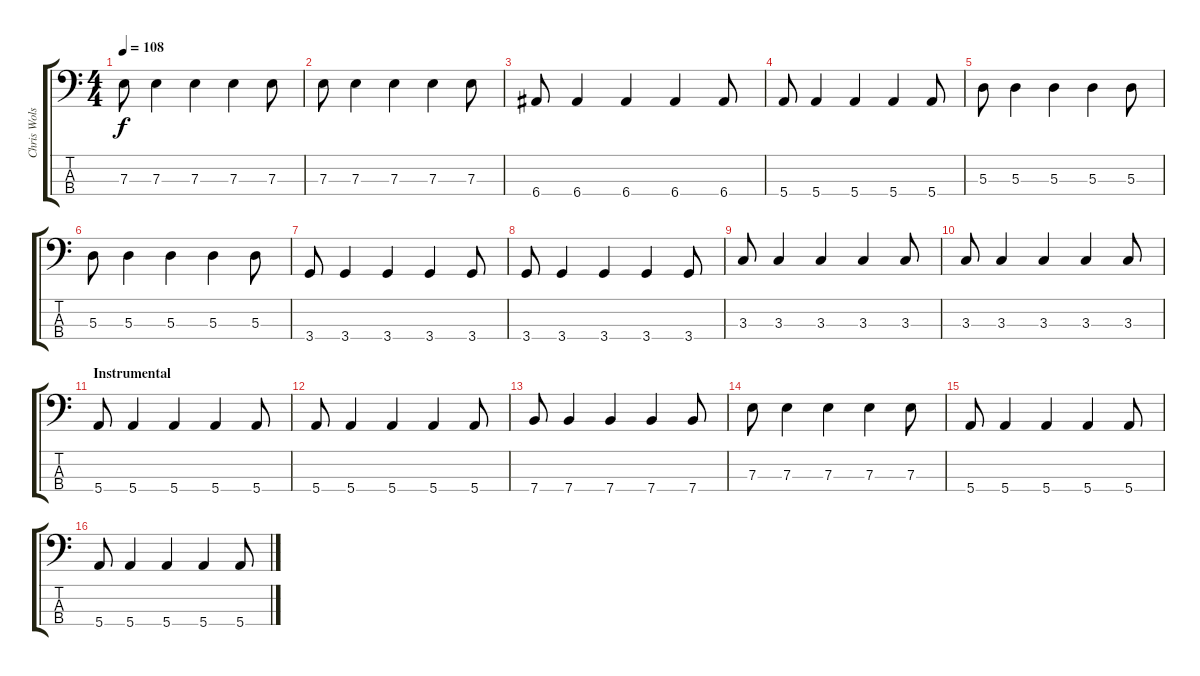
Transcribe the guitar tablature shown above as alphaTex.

\track ("Chris Wolstenholme" "Chris Wols") {instrument electricbassfinger}
\staff {score tabs}
\tuning (G2 D2 A1 E1) {hide}
\ts (4 4)
\tempo 108
\clef f4
\ks c
7.3.8{dy f} 7.3.4 7.3.4 7.3.4 7.3.8 |
7.3.8 7.3.4 7.3.4 7.3.4 7.3.8 |
6.4.8 6.4.4 6.4.4 6.4.4 6.4.8 |
5.4.8 5.4.4 5.4.4 5.4.4 5.4.8 |
5.3.8 5.3.4 5.3.4 5.3.4 5.3.8 |
5.3.8 5.3.4 5.3.4 5.3.4 5.3.8 |
3.4.8 3.4.4 3.4.4 3.4.4 3.4.8 |
3.4.8 3.4.4 3.4.4 3.4.4 3.4.8 |
3.3.8 3.3.4 3.3.4 3.3.4 3.3.8 |
3.3.8 3.3.4 3.3.4 3.3.4 3.3.8 |
\section ("" "Instrumental")
5.4.8 5.4.4 5.4.4 5.4.4 5.4.8 |
5.4.8 5.4.4 5.4.4 5.4.4 5.4.8 |
7.4.8 7.4.4 7.4.4 7.4.4 7.4.8 |
7.3.8 7.3.4 7.3.4 7.3.4 7.3.8 |
5.4.8 5.4.4 5.4.4 5.4.4 5.4.8 |
5.4.8 5.4.4 5.4.4 5.4.4 5.4.8
